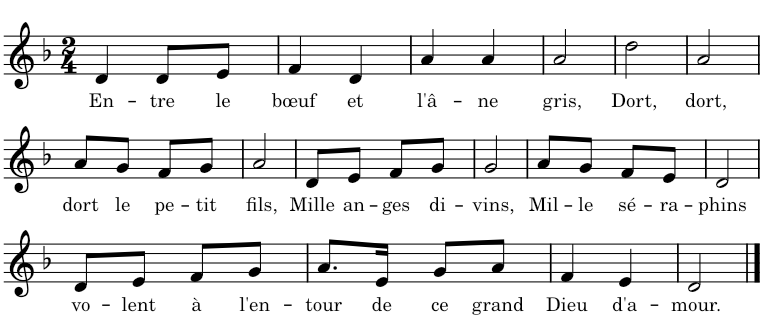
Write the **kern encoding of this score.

**kern	**text
*part1	*part1
*staff1	*staff1
*I"1	*
*clefG2	*
*k[b-]	*
*M2/4	*
=1	=1
!	!LO:LY:b
4d/	En-
!	!LO:LY:b
8d/L	-tre
!	!LO:LY:b
8e/J	le
=2	=2
!	!LO:LY:b
4f/	bœuf
!	!LO:LY:b
4d/	et
=3	=3
!	!LO:LY:b
4a/	l'â-
!	!LO:LY:b
4a/	-ne
=4	=4
!	!LO:LY:b
2a/	gris,
=5	=5
!	!LO:LY:b
2dd\	Dort,
=6	=6
!	!LO:LY:b
2a/	dort,
!!LO:LB:g=z
=7	=7
!	!LO:LY:b
8a/L	dort
!	!LO:LY:b
8g/J	le
!	!LO:LY:b
8f/L	pe-
!	!LO:LY:b
8g/J	-tit
=8	=8
!	!LO:LY:b
2a/	fils,
=9	=9
!	!LO:LY:b
8d/L	Mille
!	!LO:LY:b
8e/J	an-
!	!LO:LY:b
8f/L	-ges
!	!LO:LY:b
8g/J	di-
=10	=10
!	!LO:LY:b
2g/	-vins,
=11	=11
!	!LO:LY:b
8a/L	Mil-
!	!LO:LY:b
8g/J	-le
!	!LO:LY:b
8f/L	sé-
!	!LO:LY:b
8e/J	-ra-
=12	=12
!	!LO:LY:b
2d/	-phins
!!LO:LB:g=z
=13	=13
!	!LO:LY:b
8d/L	vo-
!	!LO:LY:b
8e/J	-lent
!	!LO:LY:b
8f/L	à
!	!LO:LY:b
8g/J	l'en-
=14	=14
!	!LO:LY:b
8.a/L	-tour
!	!LO:LY:b
16e/Jk	de
!	!LO:LY:b
8g/L	ce
!	!LO:LY:b
8a/J	grand
=15	=15
!	!LO:LY:b
4f/	Dieu
!	!LO:LY:b
4e/	d'a-
=16	=16
!	!LO:LY:b
2d/	-mour.
==	==
*-	*-
